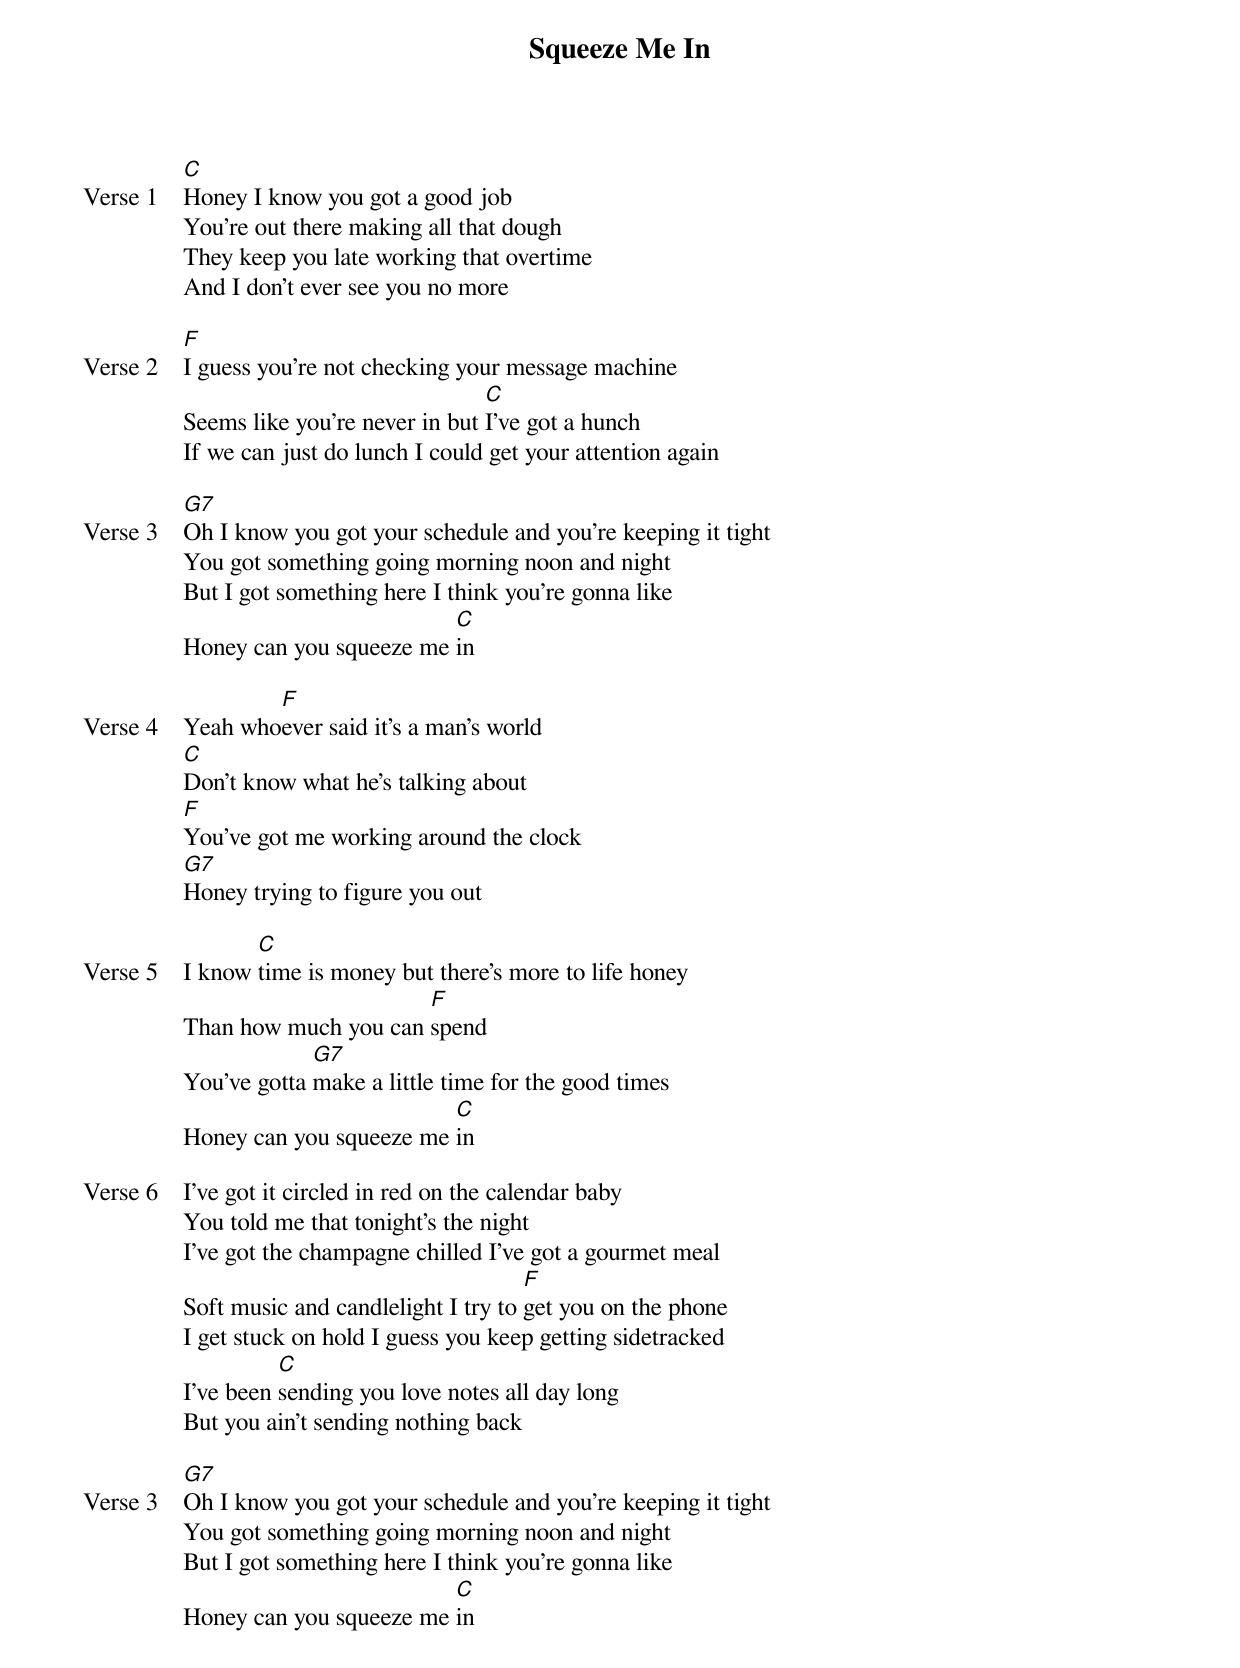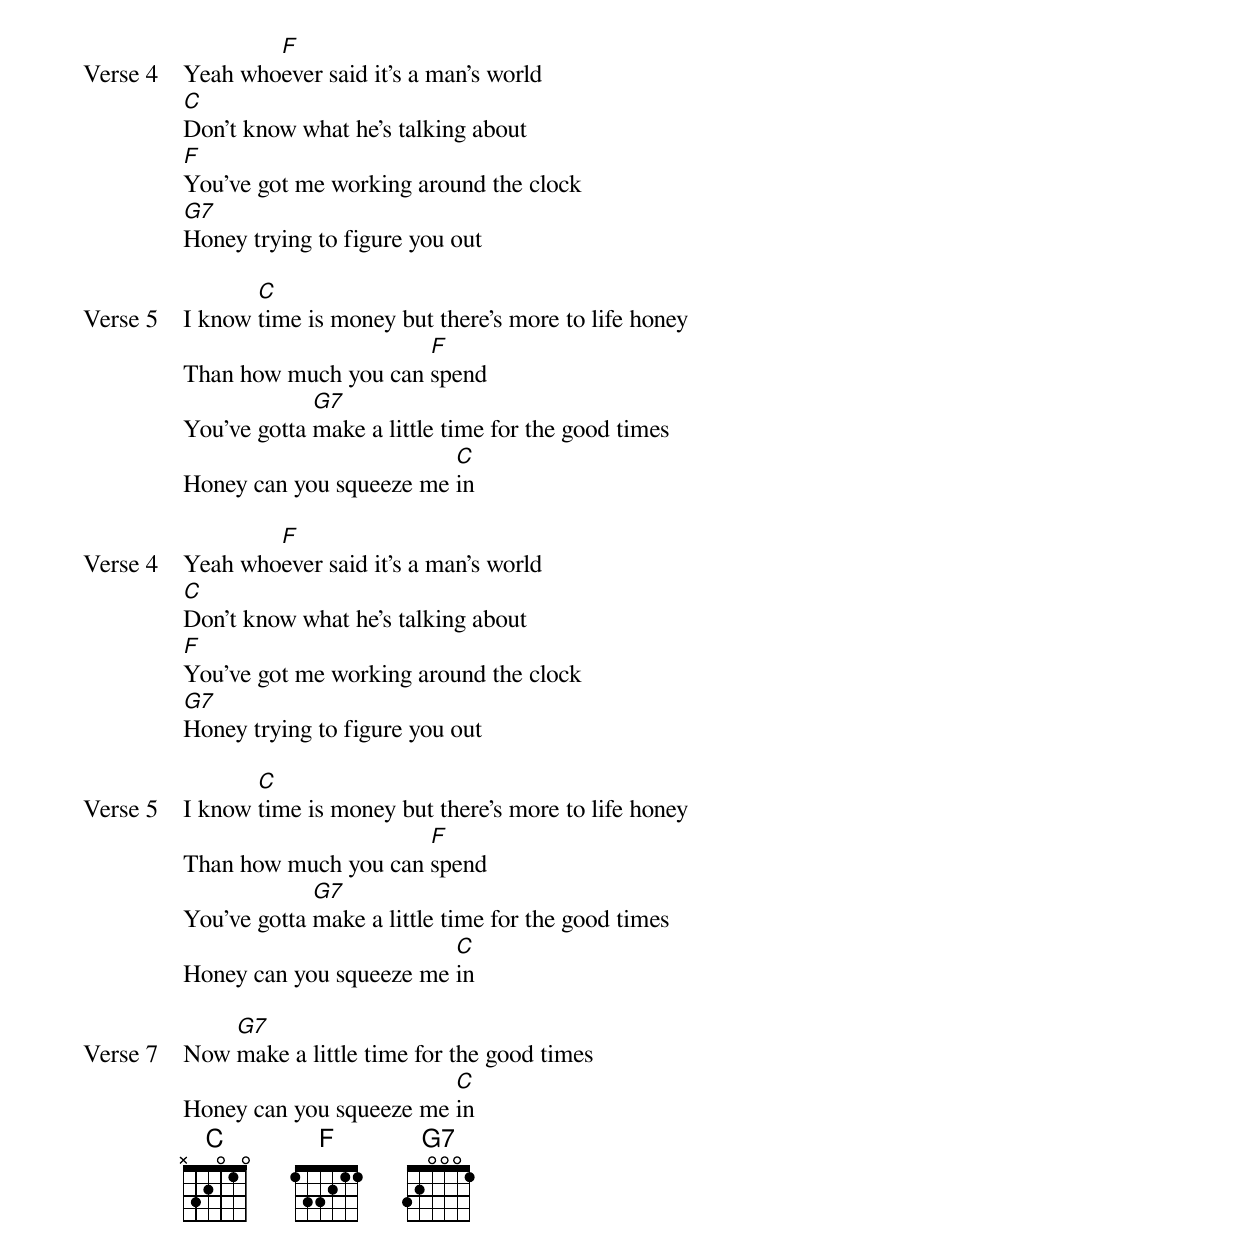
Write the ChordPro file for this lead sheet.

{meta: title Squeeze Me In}
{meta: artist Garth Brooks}
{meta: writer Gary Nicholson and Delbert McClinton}

{start_of_verse: Verse 1}
[C]Honey I know you got a good job
You're out there making all that dough
They keep you late working that overtime
And I don't ever see you no more
{end_of_verse}

{start_of_verse: Verse 2}
[F]I guess you're not checking your message machine
Seems like you're never in but [C]I've got a hunch
If we can just do lunch I could get your attention again
{end_of_verse}

{start_of_verse: Verse 3}
[G7]Oh I know you got your schedule and you're keeping it tight
You got something going morning noon and night
But I got something here I think you're gonna like
Honey can you squeeze me [C]in
{end_of_verse}

{start_of_verse: Verse 4}
Yeah who[F]ever said it's a man's world
[C]Don't know what he's talking about
[F]You've got me working around the clock
[G7]Honey trying to figure you out
{end_of_verse}

{start_of_verse: Verse 5}
I know [C]time is money but there's more to life honey
Than how much you can [F]spend
You've gotta [G7]make a little time for the good times
Honey can you squeeze me [C]in
{end_of_verse}

{start_of_verse: Verse 6}
I've got it circled in red on the calendar baby
You told me that tonight's the night
I've got the champagne chilled I've got a gourmet meal
Soft music and candlelight I try to [F]get you on the phone
I get stuck on hold I guess you keep getting sidetracked
I've been [C]sending you love notes all day long
But you ain't sending nothing back
{end_of_verse}

{start_of_verse: Verse 3}
[G7]Oh I know you got your schedule and you're keeping it tight
You got something going morning noon and night
But I got something here I think you're gonna like
Honey can you squeeze me [C]in
{end_of_verse}

{start_of_verse: Verse 4}
Yeah who[F]ever said it's a man's world
[C]Don't know what he's talking about
[F]You've got me working around the clock
[G7]Honey trying to figure you out
{end_of_verse}

{start_of_verse: Verse 5}
I know [C]time is money but there's more to life honey
Than how much you can [F]spend
You've gotta [G7]make a little time for the good times
Honey can you squeeze me [C]in
{end_of_verse}

{start_of_verse: Verse 4}
Yeah who[F]ever said it's a man's world
[C]Don't know what he's talking about
[F]You've got me working around the clock
[G7]Honey trying to figure you out
{end_of_verse}

{start_of_verse: Verse 5}
I know [C]time is money but there's more to life honey
Than how much you can [F]spend
You've gotta [G7]make a little time for the good times
Honey can you squeeze me [C]in
{end_of_verse}

{start_of_verse: Verse 7}
Now [G7]make a little time for the good times
Honey can you squeeze me [C]in
{end_of_verse}
